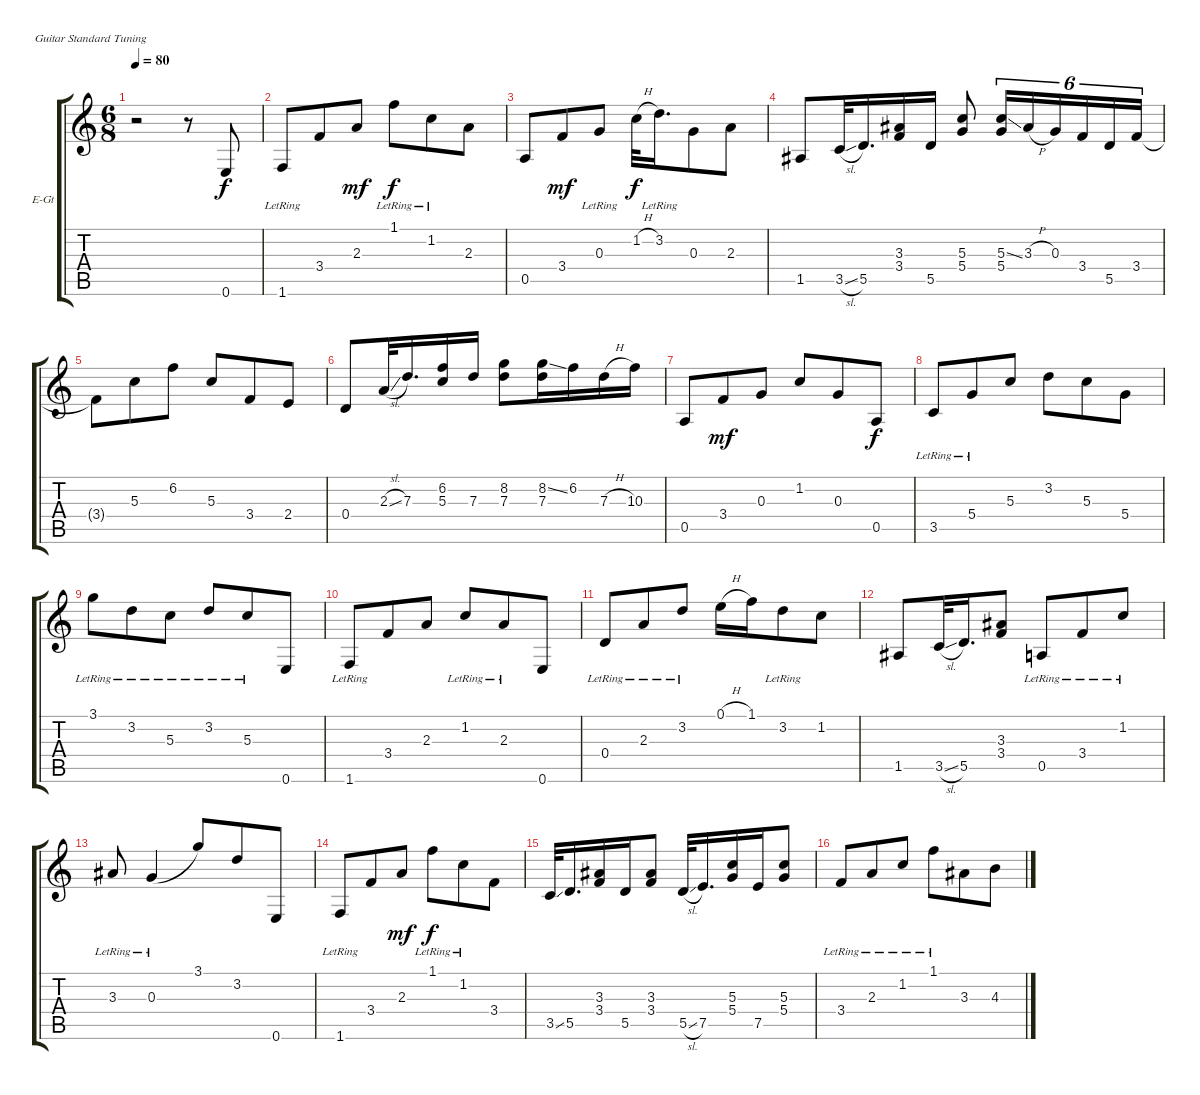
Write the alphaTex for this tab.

\bracketExtendMode groupsimilarinstruments
\firstSystemTrackNameOrientation horizontal
\otherSystemsTrackNameOrientation horizontal
\track ("Æ®·¢ 1" "E-Gt") {solo instrument electricguitarjazz}
\staff {score tabs}
\tuning (E4 B3 G3 D3 A2 E2)
\ts (6 8)
\tempo 80
\clef g2
\ks c
r.2{dy f instrument electricguitarjazz} r.8 0.6.8 |
1.6{lr}.8 3.4.8 2.3.8{dy mf} 1.1{lr}.8{dy f} 1.2{lr}.8 2.3.8 |
0.5.8 3.4.8{dy mf} 0.3{lr}.8 1.2{h}.32{dy f} 3.2{lr}.16{d} 0.3.8 2.3.8 |
1.5.8 3.5{sl}.32 5.5.16{d} (3.4 3.3).16 5.5.16 (5.3 5.4).8 (5.3{ss} 5.4).16{tu (6 4)} 3.3{h}.16{tu (6 4)} 0.3.16{tu (6 4)} 3.4.16{tu (6 4)} 5.5.16{tu (6 4)} 3.4.16{tu (6 4)} |
3.4{t}.8 5.3.8 6.2.8 5.3.8 3.4.8 2.4.8 |
0.4.8 2.3{sl}.32 7.3.16{d} (6.2 5.3).16 7.3.16 (8.2 7.3).8 (8.2{ss} 7.3).16 6.2.16 7.3{h}.16 10.3.16 |
0.5.8 3.4.8{dy mf} 0.3.8 1.2.8 0.3.8 0.5.8{dy f} |
3.5{lr}.8 5.4{lr}.8 5.3.8 3.2.8 5.3.8 5.4.8 |
3.1{lr}.8 3.2{lr}.8 5.3{lr}.8 3.2{lr}.8 5.3{lr}.8 0.6.8 |
1.6{lr}.8 3.4.8 2.3.8 1.2{lr}.8 2.3{lr}.8 0.6.8 |
0.4{lr}.8 2.3{lr}.8 3.2{lr}.8 0.1{h}.16 1.1.16 3.2{lr}.8 1.2.8 |
1.5.8 3.5{sl}.32 5.5.16{d} (3.3 3.4).8 0.5{lr}.8 3.4{lr}.8 1.2{lr}.8 |
3.3{lr}.8 0.3{lr}.4{legatoorigin} 3.1.8 3.2.8 0.6.8 |
1.6{lr}.8 3.4.8 2.3.8{dy mf} 1.1{lr}.8{dy f} 1.2{lr}.8 3.4.8 |
3.5{ss}.32 5.5.16{d} (3.4 3.3).16 5.5.16 (3.4 3.3).8 5.5{sl}.32 7.5.16{d} (5.4 5.3).16 7.5.16 (5.4 5.3).8 |
3.4{lr}.8 2.3{lr}.8 1.2{lr}.8 1.1{lr}.8 3.3.8 4.3.8
